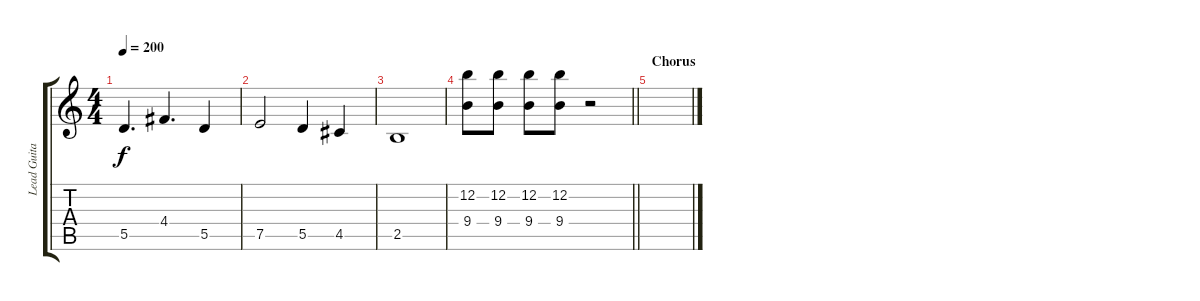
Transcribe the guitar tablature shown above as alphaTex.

\track ("Lead Guitar" "Lead Guita") {instrument acousticguitarsteel}
\staff {score tabs}
\tuning (E4 B3 G3 D3 A2 D2) {hide}
\ts (4 4)
\tempo 200
\clef g2
\ks c
5.5.4{d dy f} 4.4.4{d} 5.5.4 |
7.5.2 5.5.4 4.5.4 |
2.5.1 |
\barLineRight lightlight
(12.2 9.4).8 (12.2 9.4).8 (12.2 9.4).8 (12.2 9.4).8 r.2 |
\section ("" "Chorus")
